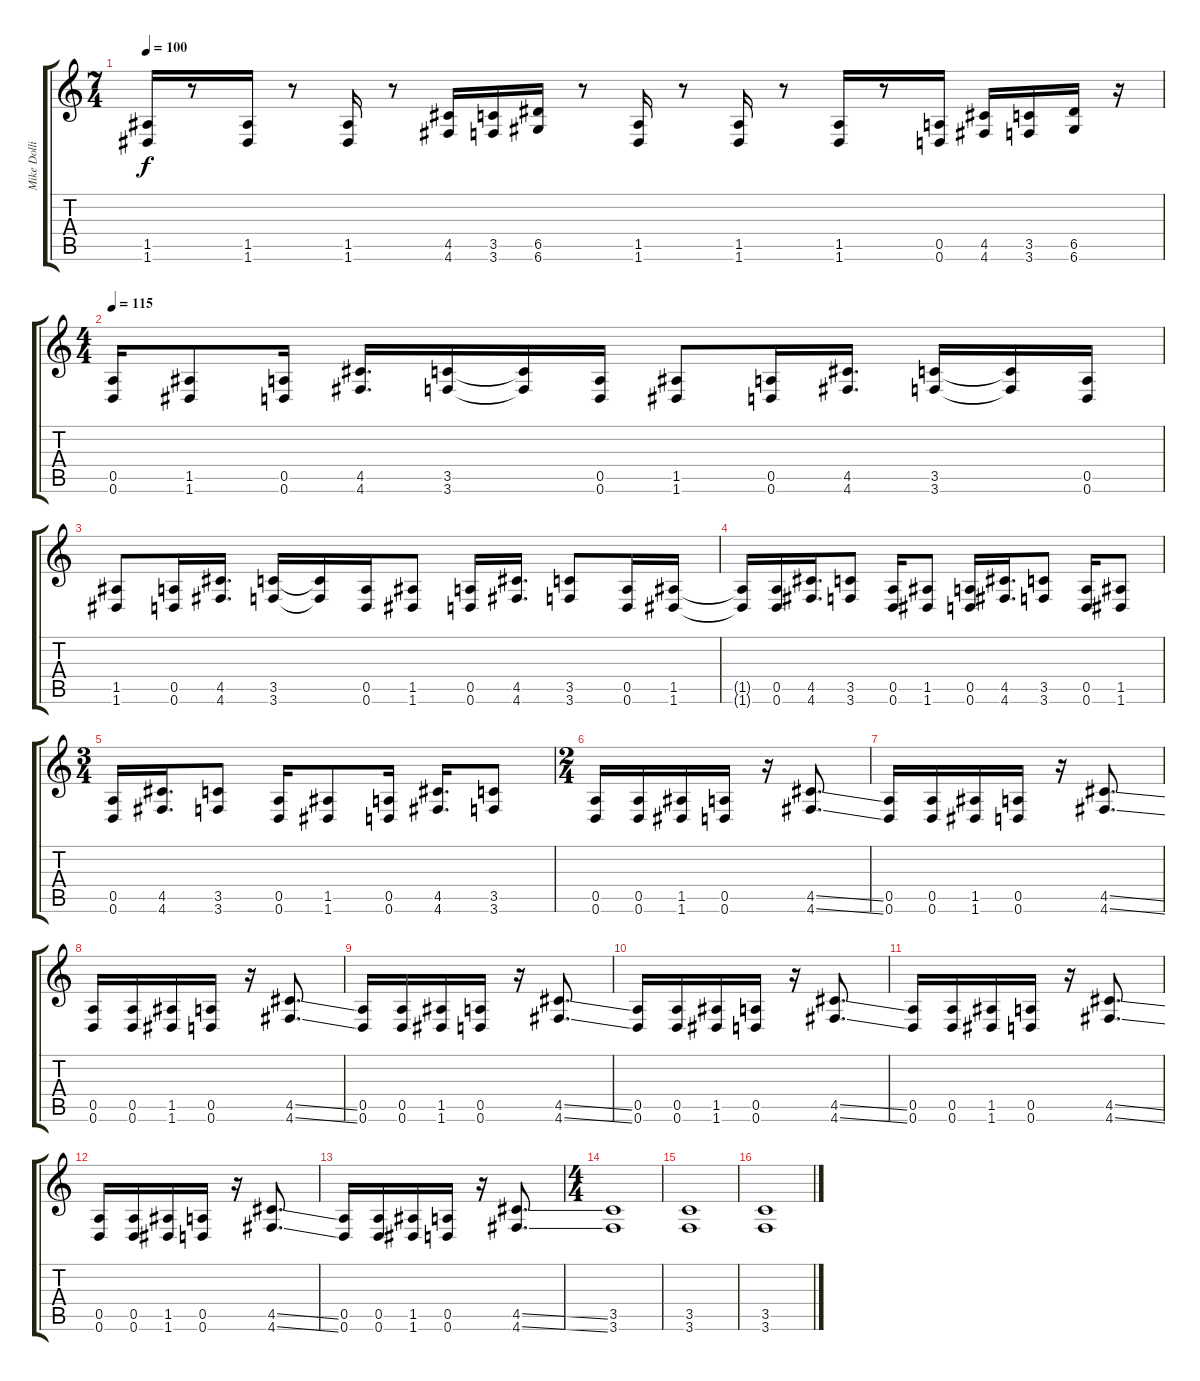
\track ("Mike Dolling" "Mike Dolli") {instrument distortionguitar}
\staff {score tabs}
\tuning (E4 B3 G3 D3 A2 D2) {hide}
\ts (7 4)
\tempo 100
\clef g2
\ks c
(1.5 1.6).16{dy f} r.8 (1.5 1.6).16 r.8 (1.5 1.6).16 r.8 (4.5 4.6).16 (3.5 3.6).16 (6.5 6.6).16 r.8 (1.5 1.6).16 r.8 (1.5 1.6).16 r.8 (1.5 1.6).16 r.8 (0.5 0.6).16 (4.5 4.6).16 (3.5 3.6).16 (6.5 6.6).16 r.16 |
\ts (4 4)
\tempo 115
(0.5 0.6).16 (1.5 1.6).8 (0.5 0.6).16 (4.5 4.6).16{d} (3.5 3.6).16 (3.5{t} 3.6{t}).16 (0.5 0.6).16 (1.5 1.6).8 (0.5 0.6).16 (4.5 4.6).16{d} (3.5 3.6).16 (3.5{t} 3.6{t}).16 (0.5 0.6).16 |
(1.5 1.6).8 (0.5 0.6).16 (4.5 4.6).16{d} (3.5 3.6).16 (3.5{t} 3.6{t}).16 (0.5 0.6).16 (1.5 1.6).8 (0.5 0.6).16 (4.5 4.6).16{d} (3.5 3.6).8 (0.5 0.6).16 (1.5 1.6).16 |
(1.5{t} 1.6{t}).16 (0.5 0.6).16 (4.5 4.6).16{d} (3.5 3.6).8 (0.5 0.6).16 (1.5 1.6).8 (0.5 0.6).16 (4.5 4.6).16{d} (3.5 3.6).8 (0.5 0.6).16 (1.5 1.6).8 |
\ts (3 4)
(0.5 0.6).16 (4.5 4.6).16{d} (3.5 3.6).8 (0.5 0.6).16 (1.5 1.6).8 (0.5 0.6).16 (4.5 4.6).16{d} (3.5 3.6).8 |
\ts (2 4)
(0.5 0.6).16 (0.5 0.6).16 (1.5 1.6).16 (0.5 0.6).16 r.16 (4.5{ss} 4.6{ss}).8{d} |
(0.5 0.6).16 (0.5 0.6).16 (1.5 1.6).16 (0.5 0.6).16 r.16 (4.5{ss} 4.6{ss}).8{d} |
(0.5 0.6).16 (0.5 0.6).16 (1.5 1.6).16 (0.5 0.6).16 r.16 (4.5{ss} 4.6{ss}).8{d} |
(0.5 0.6).16 (0.5 0.6).16 (1.5 1.6).16 (0.5 0.6).16 r.16 (4.5{ss} 4.6{ss}).8{d} |
(0.5 0.6).16 (0.5 0.6).16 (1.5 1.6).16 (0.5 0.6).16 r.16 (4.5{ss} 4.6{ss}).8{d} |
(0.5 0.6).16 (0.5 0.6).16 (1.5 1.6).16 (0.5 0.6).16 r.16 (4.5{ss} 4.6{ss}).8{d} |
(0.5 0.6).16 (0.5 0.6).16 (1.5 1.6).16 (0.5 0.6).16 r.16 (4.5{ss} 4.6{ss}).8{d} |
(0.5 0.6).16 (0.5 0.6).16 (1.5 1.6).16 (0.5 0.6).16 r.16 (4.5{ss} 4.6{ss}).8{d} |
\ts (4 4)
(3.5 3.6).1 |
(3.5 3.6).1 |
(3.5 3.6).1
